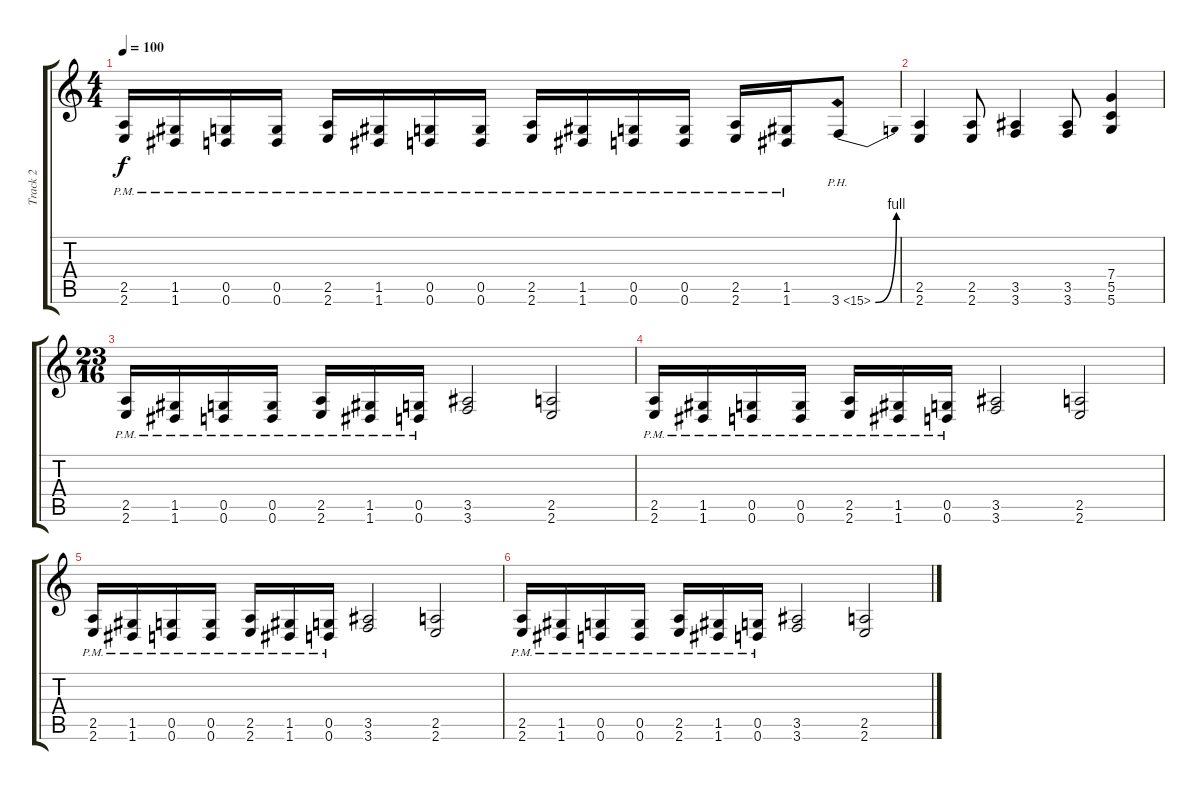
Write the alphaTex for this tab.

\track ("Track 2" "Track 2") {instrument distortionguitar}
\staff {score tabs}
\tuning (D4 A3 F3 C3 G2 D2) {hide}
\ts (4 4)
\tempo 100
\clef g2
\ks c
(2.5{pm} 2.6{pm}).16{dy f} (1.5{pm} 1.6{pm}).16 (0.5{pm} 0.6{pm}).16 (0.5{pm} 0.6{pm}).16 (2.5{pm} 2.6{pm}).16 (1.5{pm} 1.6{pm}).16 (0.5{pm} 0.6{pm}).16 (0.5{pm} 0.6{pm}).16 (2.5{pm} 2.6{pm}).16 (1.5{pm} 1.6{pm}).16 (0.5{pm} 0.6{pm}).16 (0.5{pm} 0.6{pm}).16 (2.5{pm} 2.6{pm}).16 (1.5{pm} 1.6{pm}).16 3.6{be (bend 0 0 60 4) ph 12}.8 |
(2.5 2.6).4 (2.5 2.6).8 (3.5 3.6).4 (3.5 3.6).8 (7.4 5.5 5.6).4 |
\ts (23 16)
(2.5{pm} 2.6{pm}).16 (1.5{pm} 1.6{pm}).16 (0.5{pm} 0.6{pm}).16 (0.5{pm} 0.6{pm}).16 (2.5{pm} 2.6{pm}).16 (1.5{pm} 1.6{pm}).16 (0.5{pm} 0.6{pm}).16 (3.5 3.6).2 (2.5 2.6).2 |
(2.5{pm} 2.6{pm}).16 (1.5{pm} 1.6{pm}).16 (0.5{pm} 0.6{pm}).16 (0.5{pm} 0.6{pm}).16 (2.5{pm} 2.6{pm}).16 (1.5{pm} 1.6{pm}).16 (0.5{pm} 0.6{pm}).16 (3.5 3.6).2 (2.5 2.6).2 |
(2.5{pm} 2.6{pm}).16 (1.5{pm} 1.6{pm}).16 (0.5{pm} 0.6{pm}).16 (0.5{pm} 0.6{pm}).16 (2.5{pm} 2.6{pm}).16 (1.5{pm} 1.6{pm}).16 (0.5{pm} 0.6{pm}).16 (3.5 3.6).2 (2.5 2.6).2 |
(2.5{pm} 2.6{pm}).16 (1.5{pm} 1.6{pm}).16 (0.5{pm} 0.6{pm}).16 (0.5{pm} 0.6{pm}).16 (2.5{pm} 2.6{pm}).16 (1.5{pm} 1.6{pm}).16 (0.5{pm} 0.6{pm}).16 (3.5 3.6).2 (2.5 2.6).2
